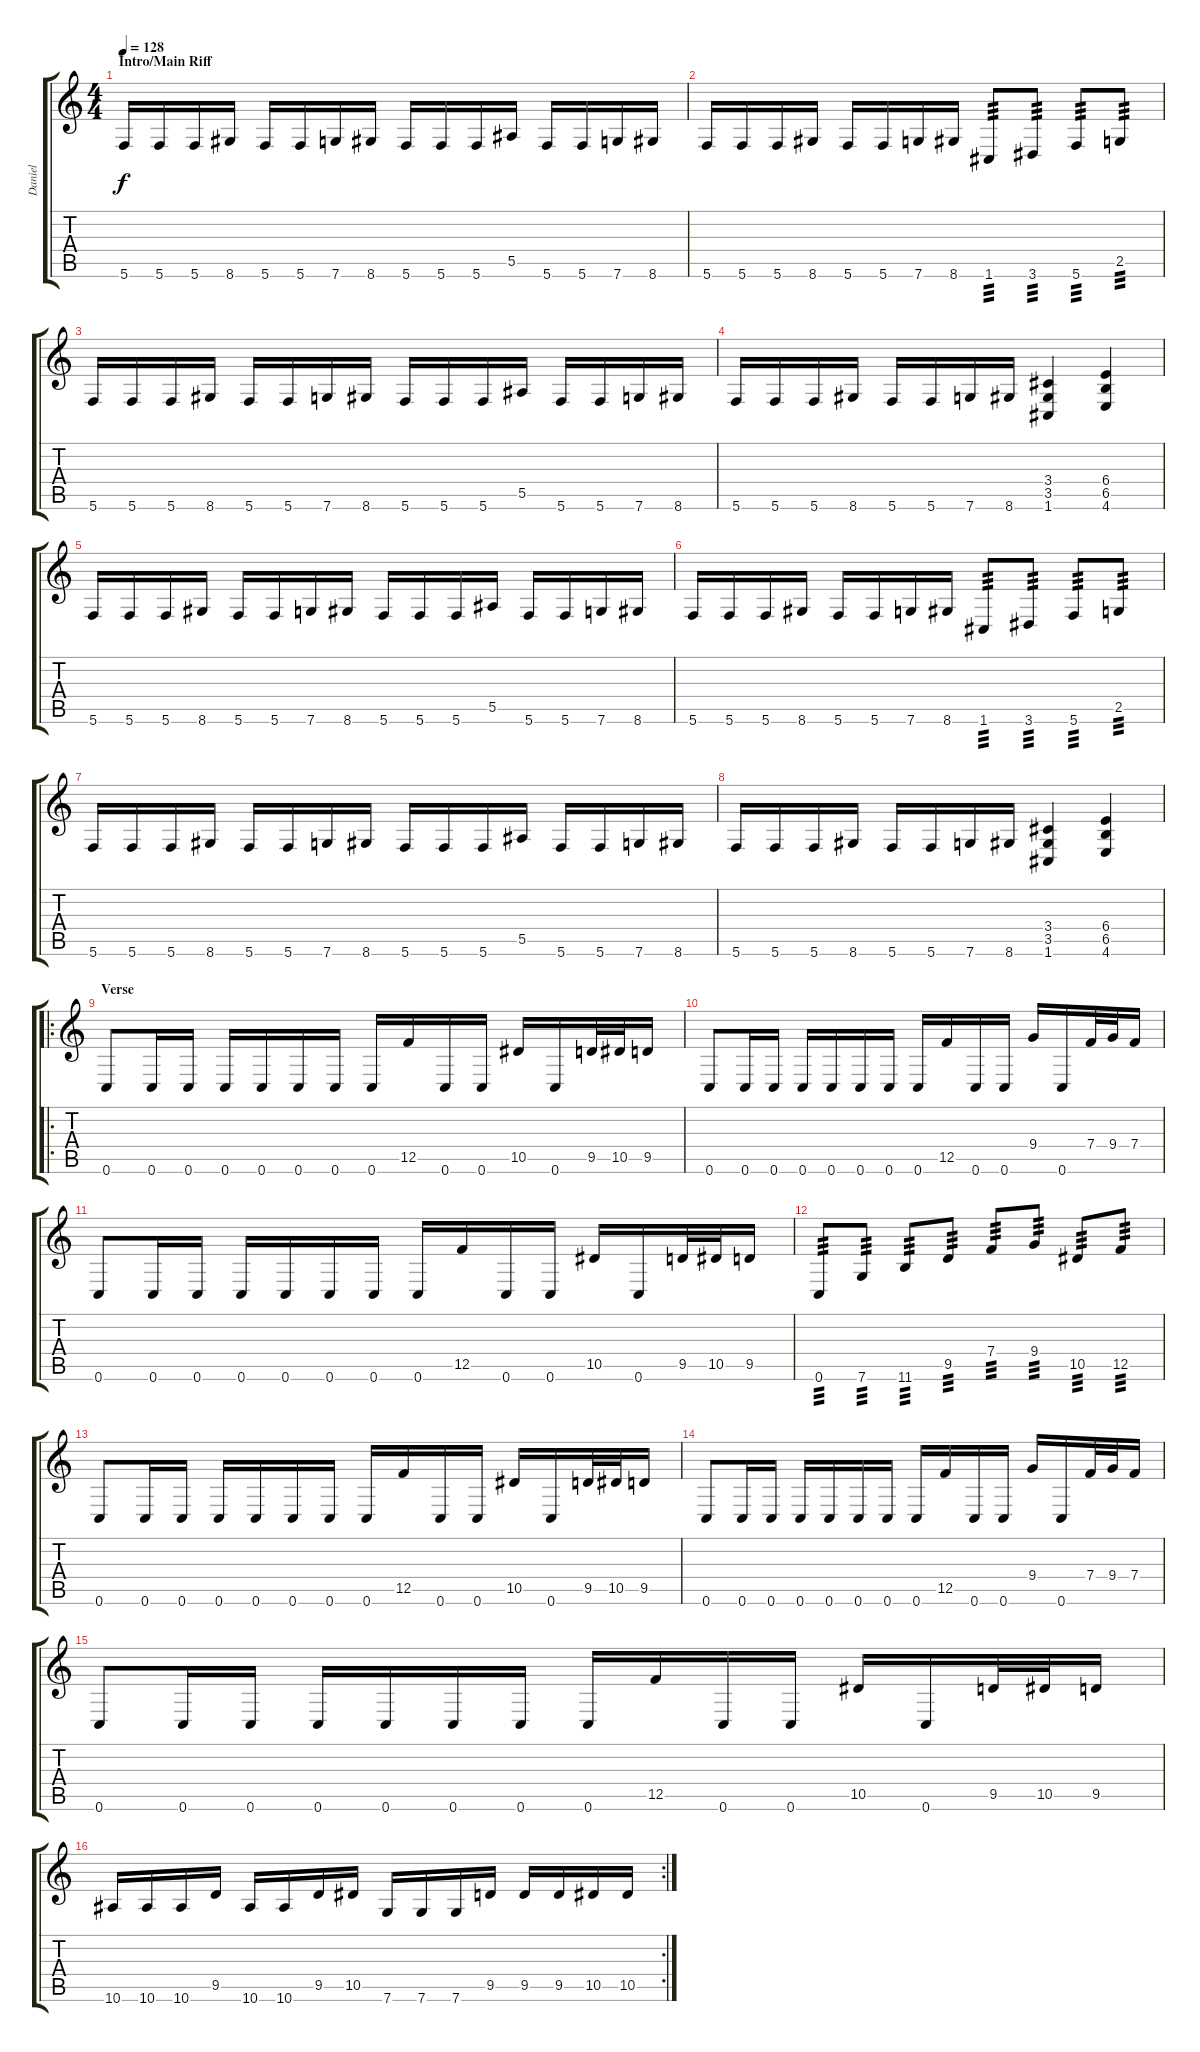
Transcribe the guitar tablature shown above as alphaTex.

\track ("Daniel" "Daniel") {instrument distortionguitar}
\staff {score tabs}
\tuning (C4 G3 Eb3 Bb2 F2 C2) {hide}
\ts (4 4)
\section ("" "Intro/Main Riff")
\tempo 128
\clef g2
\ks c
5.6.16{dy f instrument distortionguitar} 5.6.16 5.6.16 8.6.16 5.6.16 5.6.16 7.6.16 8.6.16 5.6.16 5.6.16 5.6.16 5.5.16 5.6.16 5.6.16 7.6.16 8.6.16 |
5.6.16 5.6.16 5.6.16 8.6.16 5.6.16 5.6.16 7.6.16 8.6.16 1.6.8{tp 3} 3.6.8{tp 3} 5.6.8{tp 3} 2.5.8{tp 3} |
5.6.16 5.6.16 5.6.16 8.6.16 5.6.16 5.6.16 7.6.16 8.6.16 5.6.16 5.6.16 5.6.16 5.5.16 5.6.16 5.6.16 7.6.16 8.6.16 |
5.6.16 5.6.16 5.6.16 8.6.16 5.6.16 5.6.16 7.6.16 8.6.16 (3.4 3.5 1.6).4 (6.4 6.5 4.6).4 |
5.6.16 5.6.16 5.6.16 8.6.16 5.6.16 5.6.16 7.6.16 8.6.16 5.6.16 5.6.16 5.6.16 5.5.16 5.6.16 5.6.16 7.6.16 8.6.16 |
5.6.16 5.6.16 5.6.16 8.6.16 5.6.16 5.6.16 7.6.16 8.6.16 1.6.8{tp 3} 3.6.8{tp 3} 5.6.8{tp 3} 2.5.8{tp 3} |
5.6.16 5.6.16 5.6.16 8.6.16 5.6.16 5.6.16 7.6.16 8.6.16 5.6.16 5.6.16 5.6.16 5.5.16 5.6.16 5.6.16 7.6.16 8.6.16 |
5.6.16 5.6.16 5.6.16 8.6.16 5.6.16 5.6.16 7.6.16 8.6.16 (3.4 3.5 1.6).4 (6.4 6.5 4.6).4 |
\ro
\section ("" "Verse")
0.6.8 0.6.16 0.6.16 0.6.16 0.6.16 0.6.16 0.6.16 0.6.16 12.5.16 0.6.16 0.6.16 10.5.16 0.6.16 9.5.32 10.5.32 9.5.16 |
0.6.8 0.6.16 0.6.16 0.6.16 0.6.16 0.6.16 0.6.16 0.6.16 12.5.16 0.6.16 0.6.16 9.4.16 0.6.16 7.4.32 9.4.32 7.4.16 |
0.6.8 0.6.16 0.6.16 0.6.16 0.6.16 0.6.16 0.6.16 0.6.16 12.5.16 0.6.16 0.6.16 10.5.16 0.6.16 9.5.32 10.5.32 9.5.16 |
0.6.8{tp 3} 7.6.8{tp 3} 11.6.8{tp 3} 9.5.8{tp 3} 7.4.8{tp 3} 9.4.8{tp 3} 10.5.8{tp 3} 12.5.8{tp 3} |
0.6.8 0.6.16 0.6.16 0.6.16 0.6.16 0.6.16 0.6.16 0.6.16 12.5.16 0.6.16 0.6.16 10.5.16 0.6.16 9.5.32 10.5.32 9.5.16 |
0.6.8 0.6.16 0.6.16 0.6.16 0.6.16 0.6.16 0.6.16 0.6.16 12.5.16 0.6.16 0.6.16 9.4.16 0.6.16 7.4.32 9.4.32 7.4.16 |
0.6.8 0.6.16 0.6.16 0.6.16 0.6.16 0.6.16 0.6.16 0.6.16 12.5.16 0.6.16 0.6.16 10.5.16 0.6.16 9.5.32 10.5.32 9.5.16 |
\rc 2
10.6.16 10.6.16 10.6.16 9.5.16 10.6.16 10.6.16 9.5.16 10.5.16 7.6.16 7.6.16 7.6.16 9.5.16 9.5.16 9.5.16 10.5.16 10.5.16
